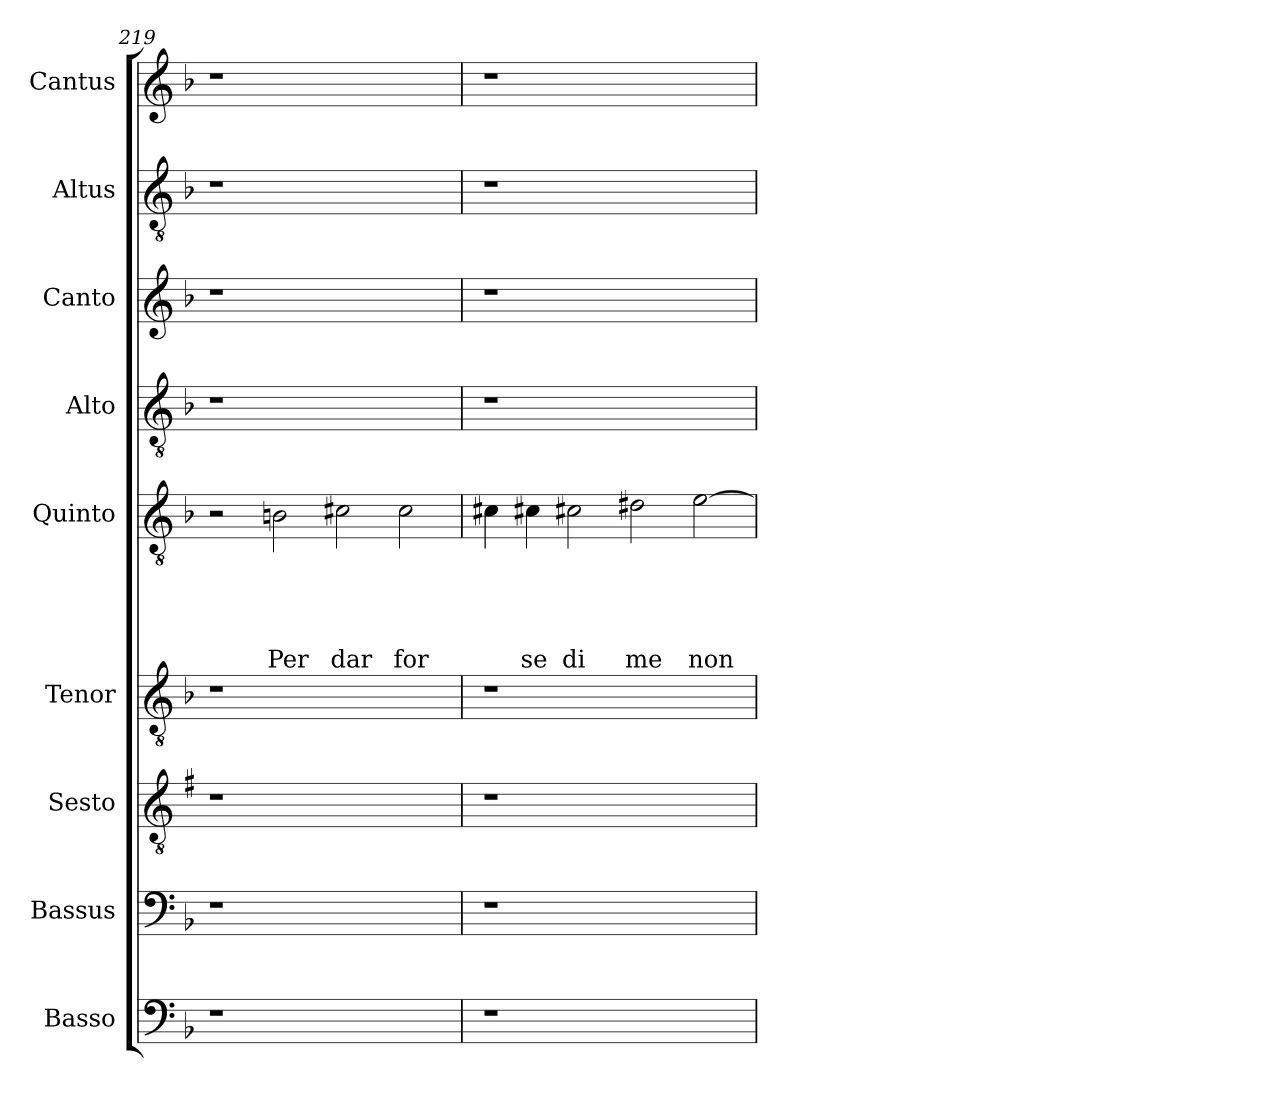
**kern	**kern	**kern	**kern	**kern	**text	**text	**text	**text	**text	**kern	**kern	**kern	**kern
*part9	*part8	*part7	*part6	*part5	*part5	*part5	*part5	*part5	*part5	*part4	*part3	*part2	*part1
*staff9	*staff8	*staff7	*staff6	*staff5	*staff5	*staff5	*staff5	*staff5	*staff5	*staff4	*staff3	*staff2	*staff1
*I"Basso	*I"Bassus	*I"Sesto	*I"Tenor	*I"Quinto	*	*	*	*	*	*I"Alto	*I"Canto	*I"Altus	*I"Cantus
*	*	*I'Sesto	*I'Tenor	*I'Quinto	*	*	*	*	*	*I'Alto	*I'Canto	*I'Altus	*I'Cantus
*clefF4	*clefF4	*clefGv2	*clefGv2	*clefGv2	*	*	*	*	*	*clefGv2	*clefG2	*clefGv2	*clefG2
*k[b-]	*k[b-]	*k[f#]	*k[b-]	*k[b-]	*	*	*	*	*	*k[b-]	*k[b-]	*k[b-]	*k[b-]
*F:	*F:	*G:	*F:	*F:	*	*	*	*	*	*F:	*F:	*F:	*F:
=219	=219	=219	=219	=219	=219	=219	=219	=219	=219	=219	=219	=219	=219
1r	1r	1r	1r	2r	.	.	.	.	.	1r	1r	1r	1r
!	!	!	!	!	!	!	!	!	!LO:LY:b	!	!	!	!
.	.	.	.	2Bn\	.	.	.	.	Per	.	.	.	.
!	!	!	!	!	!	!	!	!	!LO:LY:b	!	!	!	!
1ryy	1ryy	1ryy	1ryy	2c#X\	.	.	.	.	dar	1ryy	1ryy	1ryy	1ryy
!	!	!	!	!	!	!	!	!	!LO:LY:b	!	!	!	!
.	.	.	.	2c#\	.	.	.	.	for	.	.	.	.
=220	=220	=220	=220	=220	=220	=220	=220	=220	=220	=220	=220	=220	=220
1r	1r	1r	1r	4c#X\	.	.	.	.	.	1r	1r	1r	1r
!	!	!	!	!	!	!	!	!	!LO:LY:b	!	!	!	!
.	.	.	.	4c#X\	.	.	.	.	se	.	.	.	.
!	!	!	!	!	!	!	!	!	!LO:LY:b	!	!	!	!
.	.	.	.	2c#X\	.	.	.	.	di	.	.	.	.
!	!	!	!	!	!	!	!	!	!LO:LY:b	!	!	!	!
1ryy	1ryy	1ryy	1ryy	2d#X\	.	.	.	.	me	1ryy	1ryy	1ryy	1ryy
!	!	!	!	!	!	!	!	!	!LO:LY:b	!	!	!	!
.	.	.	.	[>2e\	.	.	.	.	non	.	.	.	.
=	=	=	=	=	=	=	=	=	=	=	=	=	=
*-	*-	*-	*-	*-	*-	*-	*-	*-	*-	*-	*-	*-	*-
